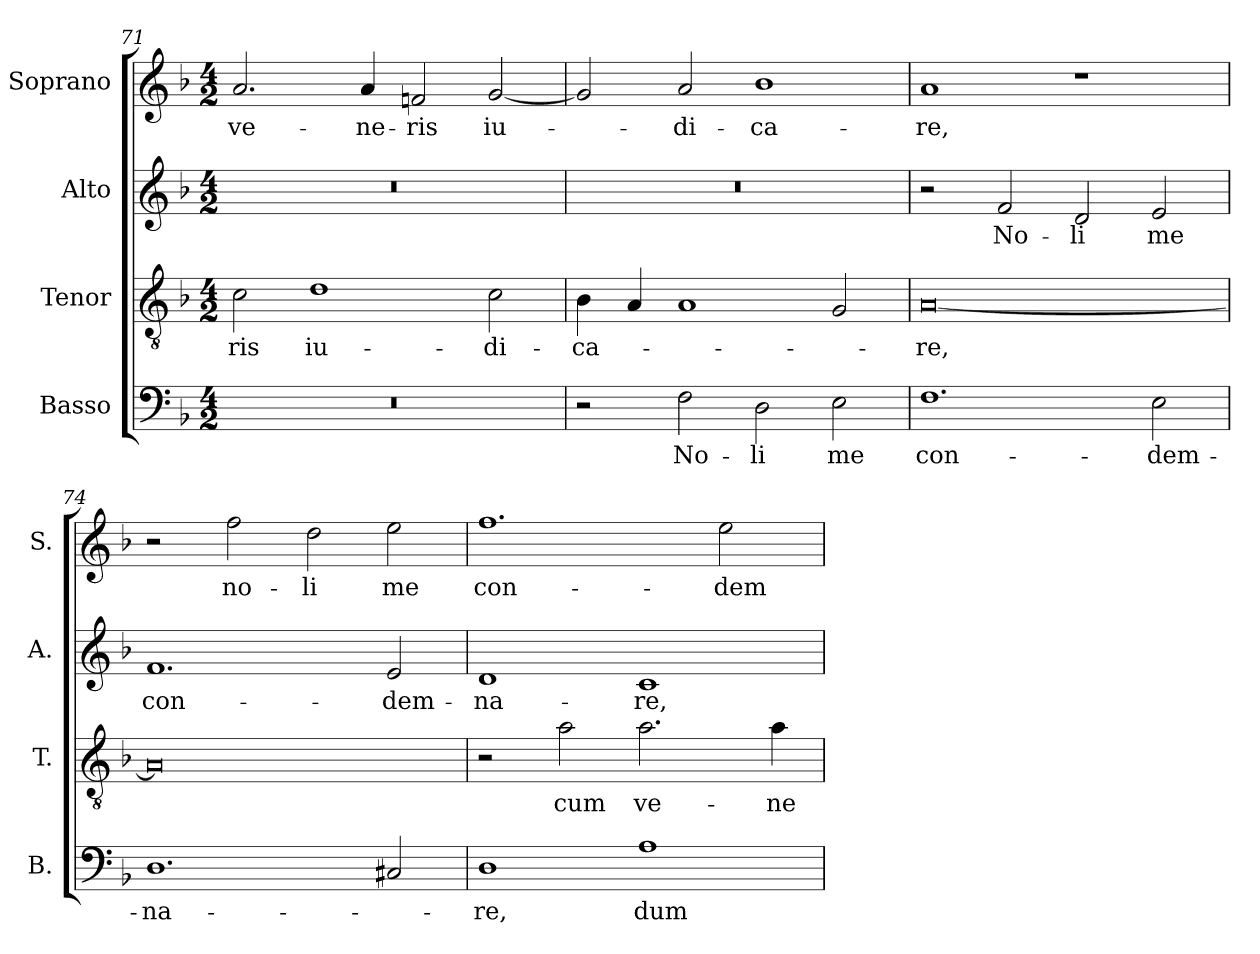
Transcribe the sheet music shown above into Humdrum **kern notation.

**kern	**text	**kern	**text	**kern	**text	**kern	**text
*part4	*part4	*part3	*part3	*part2	*part2	*part1	*part1
*staff4	*staff4	*staff3	*staff3	*staff2	*staff2	*staff1	*staff1
*I"Basso	*	*I"Tenor	*	*I"Alto	*	*I"Soprano	*
*I'B.	*	*I'T.	*	*I'A.	*	*I'S.	*
!!LO:LB:g=z
*clefF4	*	*clefGv2	*	*clefG2	*	*clefG2	*
*	*	*ITrd7c12	*	*	*	*	*
*k[b-]	*	*k[b-]	*	*k[b-]	*	*k[b-]	*
*F:	*	*F:	*	*F:	*	*F:	*
*M4/2	*	*M4/2	*	*M4/2	*	*M4/2	*
=71	=71	=71	=71	=71	=71	=71	=71
!LO:N:vis=1	!	!	!	!	!	!	!
!	!	!	!LO:LY:b:color=#000000	!LO:N:vis=1	!	!	!
!	!	!	!	!	!	!	!LO:LY:b:color=#000000
0r	.	2Ci\	-ris	0r	.	2.ai/	ve-
!	!	!	!LO:LY:b:color=#000000	!	!	!	!
.	.	1Di	iu-	.	.	.	.
!	!	!	!	!	!	!	!LO:LY:b:color=#000000
.	.	.	.	.	.	4ai/	-ne-
!	!	!	!	!	!	!	!LO:LY:b:color=#000000
.	.	.	.	.	.	2fni/	-ris
!	!	!	!LO:LY:b:color=#000000	!	!	!	!
!	!	!	!	!	!	!	!LO:LY:b:color=#000000
.	.	2Ci\	-di-	.	.	[2gi/	iu-
=72	=72	=72	=72	=72	=72	=72	=72
!	!	!	!LO:LY:b:color=#000000	!LO:N:vis=1	!	!	!
2r	.	4BB-i\	-ca-	0r	.	2gi/]	.
.	.	4AAi/	.	.	.	.	.
!	!LO:LY:b:color=#000000	!	!	!	!	!	!
!	!	!	!	!	!	!	!LO:LY:b:color=#000000
2Fi\	No-	1AAi	.	.	.	2ai/	-di-
!	!LO:LY:b:color=#000000	!	!	!	!	!	!
!	!	!	!	!	!	!	!LO:LY:b:color=#000000
2Di\	-li	.	.	.	.	1b-i	-ca-
!	!LO:LY:b:color=#000000	!	!	!	!	!	!
2Ei\	me	2GGi/	.	.	.	.	.
=73	=73	=73	=73	=73	=73	=73	=73
!	!LO:LY:b:color=#000000	!	!	!	!	!	!
!	!	!	!LO:LY:b:color=#000000	!	!	!	!
!	!	!	!	!	!	!	!LO:LY:b:color=#000000
1.Fi	con-	[0AAi	-re,	2r	.	1ai	-re,
!	!	!	!	!	!LO:LY:b:color=#000000	!	!
.	.	.	.	2fi/	No-	.	.
!	!	!	!	!	!LO:LY:b:color=#000000	!	!
.	.	.	.	2di/	-li	1r	.
!	!LO:LY:b:color=#000000	!	!	!	!	!	!
!	!	!	!	!	!LO:LY:b:color=#000000	!	!
2Ei\	-dem-	.	.	2ei/	me	.	.
=74	=74	=74	=74	=74	=74	=74	=74
!	!LO:LY:b:color=#000000	!	!	!	!	!	!
!	!	!	!	!	!LO:LY:b:color=#000000	!	!
1.Di	-na-	0AAi]	.	1.fi	con-	2r	.
!	!	!	!	!	!	!	!LO:LY:b:color=#000000
.	.	.	.	.	.	2ffi\	no-
!	!	!	!	!	!	!	!LO:LY:b:color=#000000
.	.	.	.	.	.	2ddi\	-li
!	!	!	!	!	!LO:LY:b:color=#000000	!	!
!	!	!	!	!	!	!	!LO:LY:b:color=#000000
2C#Xi/	.	.	.	2ei/	-dem-	2eei\	me
=75	=75	=75	=75	=75	=75	=75	=75
!	!LO:LY:b:color=#000000	!	!	!	!	!	!
!	!	!	!	!	!LO:LY:b:color=#000000	!	!
!	!	!	!	!	!	!	!LO:LY:b:color=#000000
1Di	-re,	2r	.	1di	-na-	1.ffi	con-
!	!	!	!LO:LY:b:color=#000000	!	!	!	!
.	.	2Ai\	cum	.	.	.	.
!	!LO:LY:b:color=#000000	!	!	!	!	!	!
!	!	!	!LO:LY:b:color=#000000	!	!	!	!
!	!	!	!	!	!LO:LY:b:color=#000000	!	!
1Ai	dum	2.Ai\	ve-	1ci	-re,	.	.
!	!	!	!	!	!	!	!LO:LY:b:color=#000000
.	.	.	.	.	.	2eei\	-dem-
!	!	!	!LO:LY:b:color=#000000	!	!	!	!
.	.	4Ai\	-ne-	.	.	.	.
=	=	=	=	=	=	=	=
*-	*-	*-	*-	*-	*-	*-	*-
